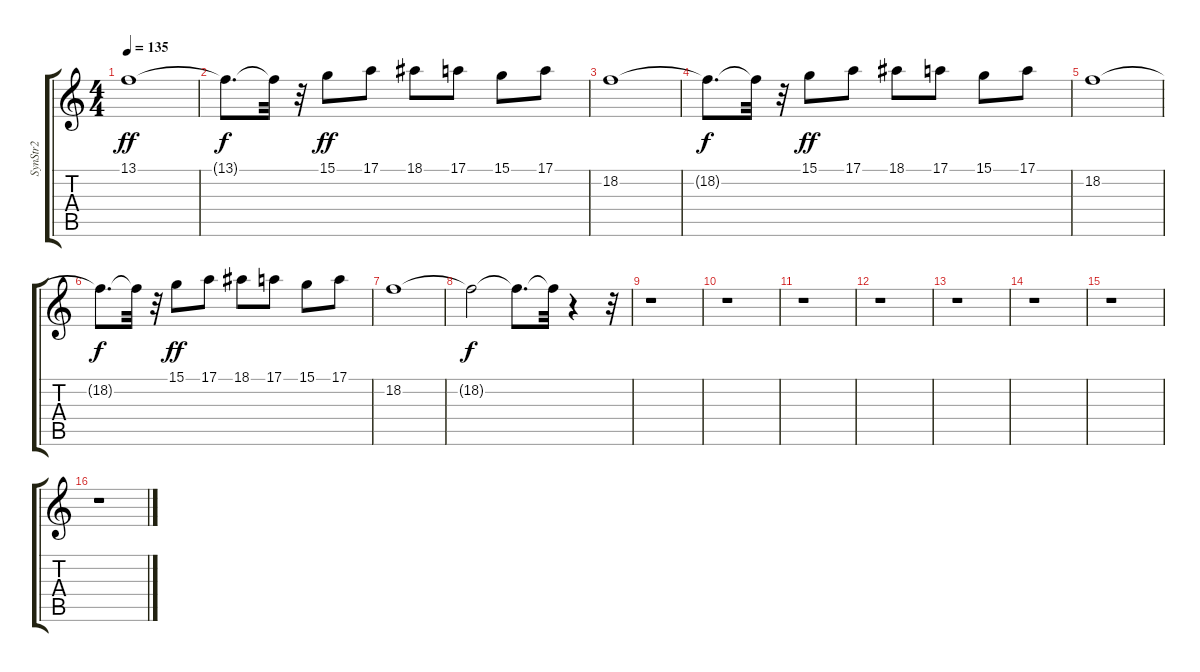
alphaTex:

\track ("SynStr2 " "SynStr2 ") {instrument synthstrings1}
\staff {score tabs}
\tuning (E4 B3 G3 D3 A2 E2) {hide}
\ts (4 4)
\tempo 135
\clef g2
\ks c
13.1.1{dy ff} |
13.1{t}.8{d dy f} 13.1{t}.32 r.32 15.1.8{dy ff} 17.1.8 18.1.8 17.1.8 15.1.8 17.1.8 |
18.2.1 |
18.2{t}.8{d dy f} 18.2{t}.32 r.32 15.1.8{dy ff} 17.1.8 18.1.8 17.1.8 15.1.8 17.1.8 |
18.2.1 |
18.2{t}.8{d dy f} 18.2{t}.32 r.32 15.1.8{dy ff} 17.1.8 18.1.8 17.1.8 15.1.8 17.1.8 |
18.2.1 |
18.2{t}.2{dy f} 18.2{t}.8{d} 18.2{t}.32 r.4 r.32 |
r.1 |
r.1 |
r.1 |
r.1 |
r.1 |
r.1 |
r.1 |
r.1
